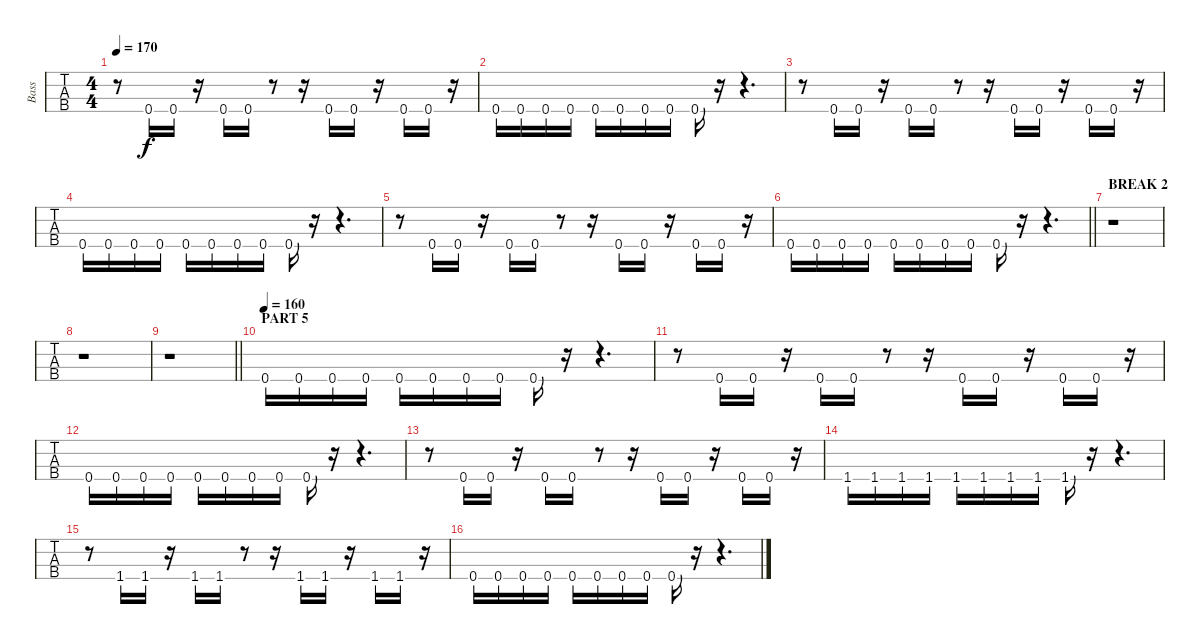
\track ("Bass" "Bass") {instrument electricbasspick}
\staff {tabs}
\tuning (F2 C2 G1 C1) {hide}
\ts (4 4)
\tempo 170
\clef f4
\ks c
r.8{dy f} 0.4.16 0.4.16 r.16 0.4.16 0.4.16 r.8 r.16 0.4.16 0.4.16 r.16 0.4.16 0.4.16 r.16 |
0.4.16 0.4.16 0.4.16 0.4.16 0.4.16 0.4.16 0.4.16 0.4.16 0.4.16 r.16 r.4{d} |
r.8 0.4.16 0.4.16 r.16 0.4.16 0.4.16 r.8 r.16 0.4.16 0.4.16 r.16 0.4.16 0.4.16 r.16 |
0.4.16 0.4.16 0.4.16 0.4.16 0.4.16 0.4.16 0.4.16 0.4.16 0.4.16 r.16 r.4{d} |
r.8 0.4.16 0.4.16 r.16 0.4.16 0.4.16 r.8 r.16 0.4.16 0.4.16 r.16 0.4.16 0.4.16 r.16 |
\barLineRight lightlight
0.4.16 0.4.16 0.4.16 0.4.16 0.4.16 0.4.16 0.4.16 0.4.16 0.4.16 r.16 r.4{d} |
\section ("" "BREAK 2")
r.1 |
r.1 |
\barLineRight lightlight
r.1 |
\section ("" "PART 5")
\tempo 160
0.4.16 0.4.16 0.4.16 0.4.16 0.4.16 0.4.16 0.4.16 0.4.16 0.4.16 r.16 r.4{d} |
r.8 0.4.16 0.4.16 r.16 0.4.16 0.4.16 r.8 r.16 0.4.16 0.4.16 r.16 0.4.16 0.4.16 r.16 |
0.4.16 0.4.16 0.4.16 0.4.16 0.4.16 0.4.16 0.4.16 0.4.16 0.4.16 r.16 r.4{d} |
r.8 0.4.16 0.4.16 r.16 0.4.16 0.4.16 r.8 r.16 0.4.16 0.4.16 r.16 0.4.16 0.4.16 r.16 |
1.4.16 1.4.16 1.4.16 1.4.16 1.4.16 1.4.16 1.4.16 1.4.16 1.4.16 r.16 r.4{d} |
r.8 1.4.16 1.4.16 r.16 1.4.16 1.4.16 r.8 r.16 1.4.16 1.4.16 r.16 1.4.16 1.4.16 r.16 |
0.4.16 0.4.16 0.4.16 0.4.16 0.4.16 0.4.16 0.4.16 0.4.16 0.4.16 r.16 r.4{d}
